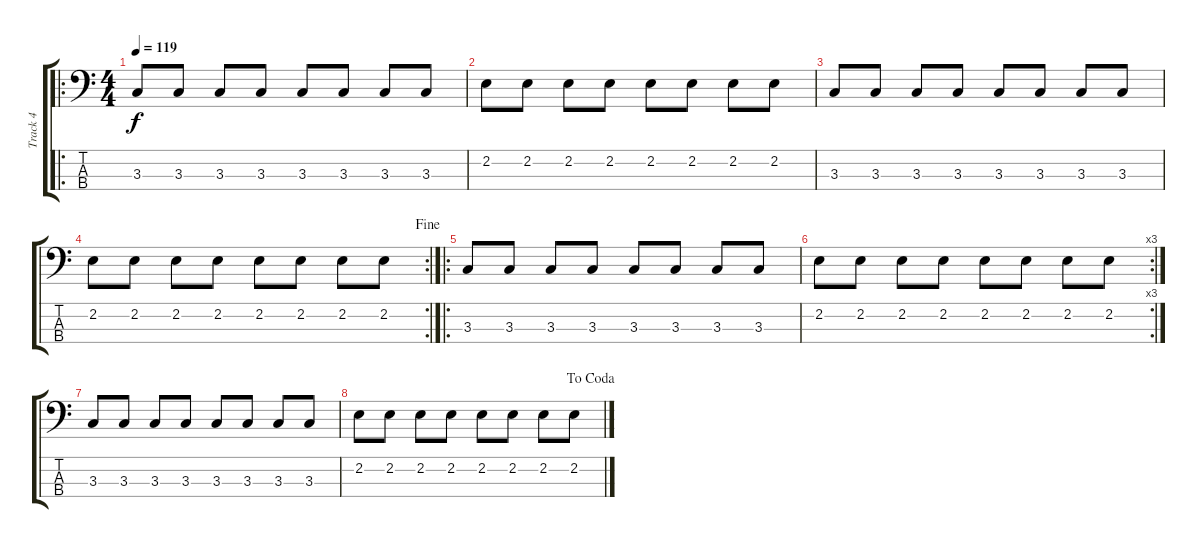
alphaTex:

\track ("Track 4" "Track 4") {instrument electricbassfinger}
\staff {score tabs}
\tuning (G2 D2 A1 E1) {hide}
\ro
\ts (4 4)
\tempo 119
\clef f4
\ks c
3.3.8{dy f} 3.3.8 3.3.8 3.3.8 3.3.8 3.3.8 3.3.8 3.3.8 |
2.2.8 2.2.8 2.2.8 2.2.8 2.2.8 2.2.8 2.2.8 2.2.8 |
3.3.8 3.3.8 3.3.8 3.3.8 3.3.8 3.3.8 3.3.8 3.3.8 |
\rc 2
\jump fine
2.2.8 2.2.8 2.2.8 2.2.8 2.2.8 2.2.8 2.2.8 2.2.8 |
\ro
3.3.8 3.3.8 3.3.8 3.3.8 3.3.8 3.3.8 3.3.8 3.3.8 |
\rc 3
2.2.8 2.2.8 2.2.8 2.2.8 2.2.8 2.2.8 2.2.8 2.2.8 |
3.3.8 3.3.8 3.3.8 3.3.8 3.3.8 3.3.8 3.3.8 3.3.8 |
\jump dacoda
2.2.8 2.2.8 2.2.8 2.2.8 2.2.8 2.2.8 2.2.8 2.2.8
